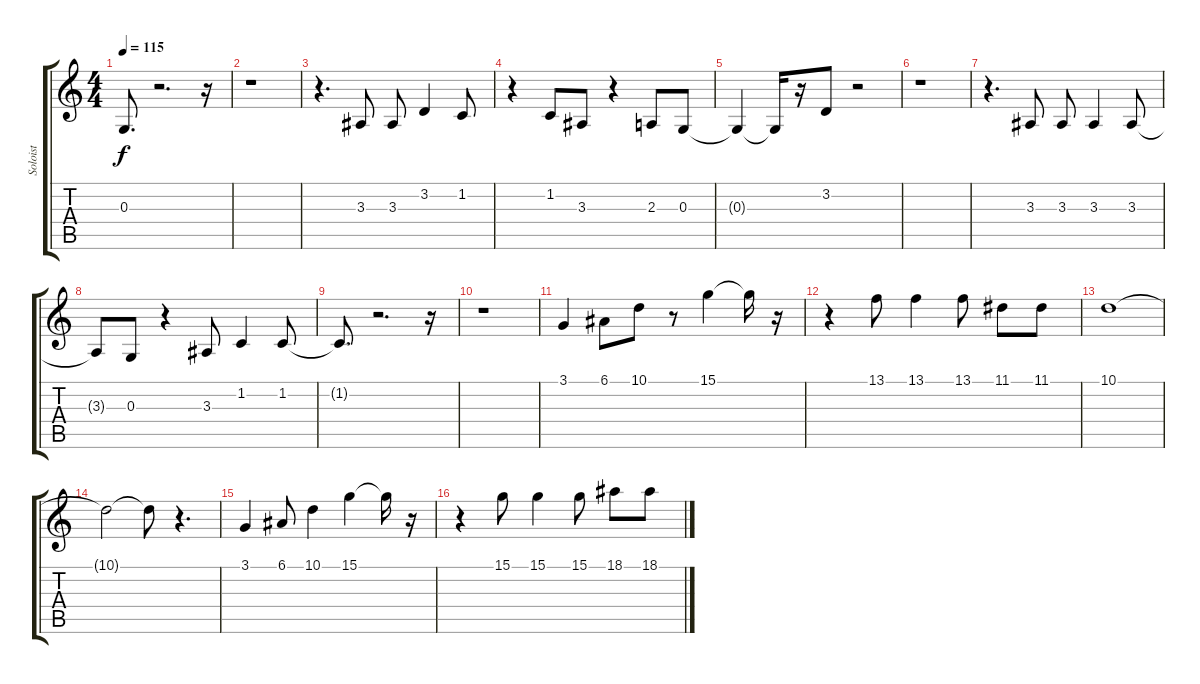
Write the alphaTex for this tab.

\track ("Soloist " "Soloist ") {instrument acousticgrandpiano}
\staff {score tabs}
\tuning (E4 B3 G3 D3 A2 E2) {hide}
\ts (4 4)
\tempo 115
\clef g2
\ks c
0.3{t}.8{d dy f} r.2{d} r.16 |
r.1 |
r.4{d} 3.3.8 3.3.8 3.2.4 1.2.8 |
r.4 1.2.8 3.3.8 r.4 2.3.8 0.3.8 |
0.3{t}.4 0.3{t}.16 r.16 3.2.8 r.2 |
r.1 |
r.4{d} 3.3.8 3.3.8 3.3.4 3.3.8 |
3.3{t}.8 0.3.8 r.4 3.3.8 1.2.4 1.2.8 |
1.2{t}.8{d} r.2{d} r.16 |
r.1 |
3.1.4 6.1.8 10.1.8 r.8 15.1.4 15.1{t}.16 r.16 |
r.4 13.1.8 13.1.4 13.1.8 11.1.8 11.1.8 |
10.1.1 |
10.1{t}.2 10.1{t}.8 r.4{d} |
3.1.4 6.1.8 10.1.4 15.1.4 15.1{t}.16 r.16 |
r.4 15.1.8 15.1.4 15.1.8 18.1.8 18.1.8
